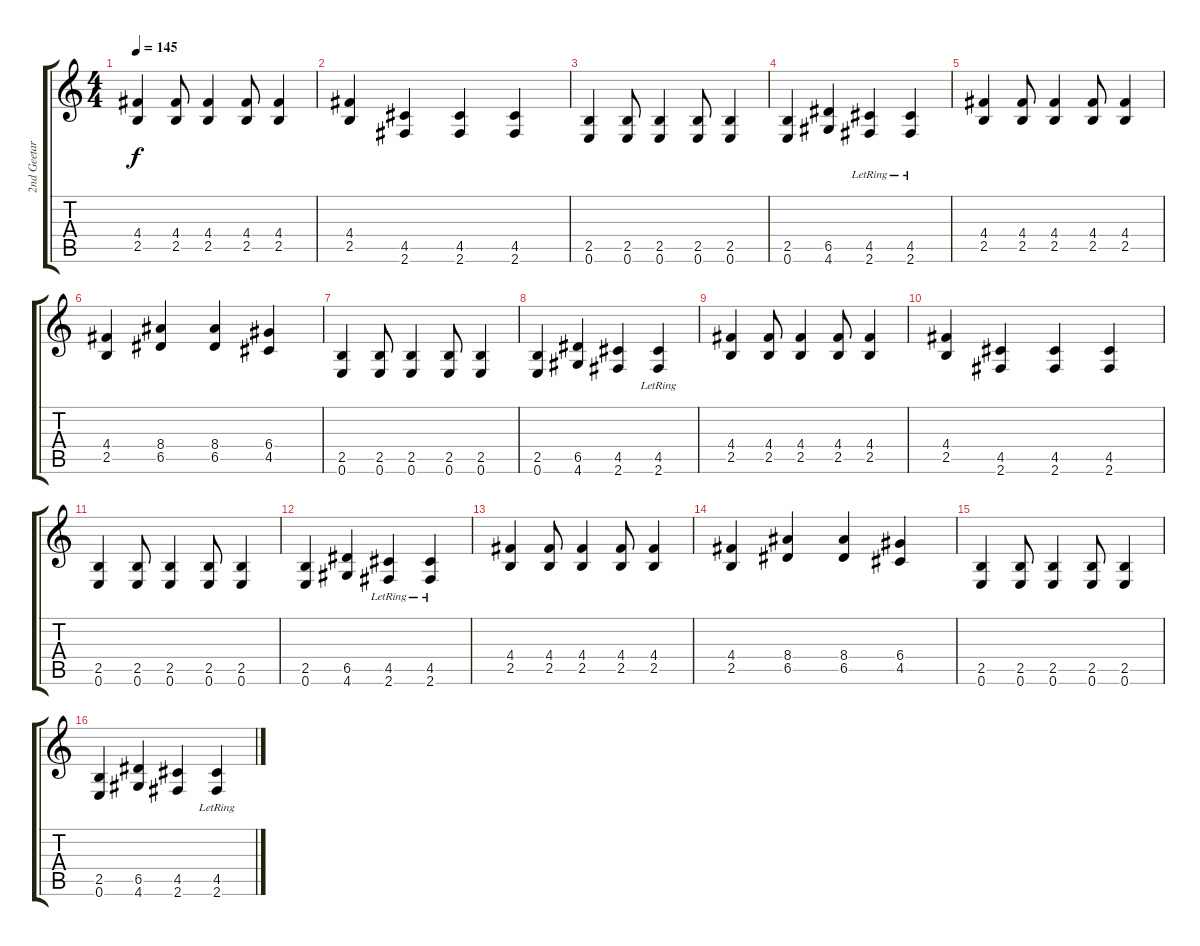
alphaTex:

\track ("2nd Geetar" "2nd Geetar") {instrument distortionguitar}
\staff {score tabs}
\tuning (E4 B3 G3 D3 A2 E2) {hide}
\ts (4 4)
\tempo 145
\clef g2
\ks c
(4.4 2.5).4{dy f} (4.4 2.5).8 (4.4 2.5).4 (4.4 2.5).8 (4.4 2.5).4 |
(4.4 2.5).4 (4.5 2.6).4 (4.5 2.6).4 (4.5 2.6).4 |
(2.5 0.6).4 (2.5 0.6).8 (2.5 0.6).4 (2.5 0.6).8 (2.5 0.6).4 |
(2.5 0.6).4 (6.5 4.6).4 (4.5{lr} 2.6{lr}).4 (4.5{lr} 2.6{lr}).4 |
(4.4 2.5).4 (4.4 2.5).8 (4.4 2.5).4 (4.4 2.5).8 (4.4 2.5).4 |
(4.4 2.5).4 (8.4 6.5).4 (8.4 6.5).4 (6.4 4.5).4 |
(2.5 0.6).4 (2.5 0.6).8 (2.5 0.6).4 (2.5 0.6).8 (2.5 0.6).4 |
(2.5 0.6).4 (6.5 4.6).4 (4.5 2.6).4 (4.5{lr} 2.6{lr}).4 |
(4.4 2.5).4 (4.4 2.5).8 (4.4 2.5).4 (4.4 2.5).8 (4.4 2.5).4 |
(4.4 2.5).4 (4.5 2.6).4 (4.5 2.6).4 (4.5 2.6).4 |
(2.5 0.6).4 (2.5 0.6).8 (2.5 0.6).4 (2.5 0.6).8 (2.5 0.6).4 |
(2.5 0.6).4 (6.5 4.6).4 (4.5{lr} 2.6{lr}).4 (4.5{lr} 2.6{lr}).4 |
(4.4 2.5).4 (4.4 2.5).8 (4.4 2.5).4 (4.4 2.5).8 (4.4 2.5).4 |
(4.4 2.5).4 (8.4 6.5).4 (8.4 6.5).4 (6.4 4.5).4 |
(2.5 0.6).4 (2.5 0.6).8 (2.5 0.6).4 (2.5 0.6).8 (2.5 0.6).4 |
(2.5 0.6).4 (6.5 4.6).4 (4.5 2.6).4 (4.5{lr} 2.6{lr}).4
